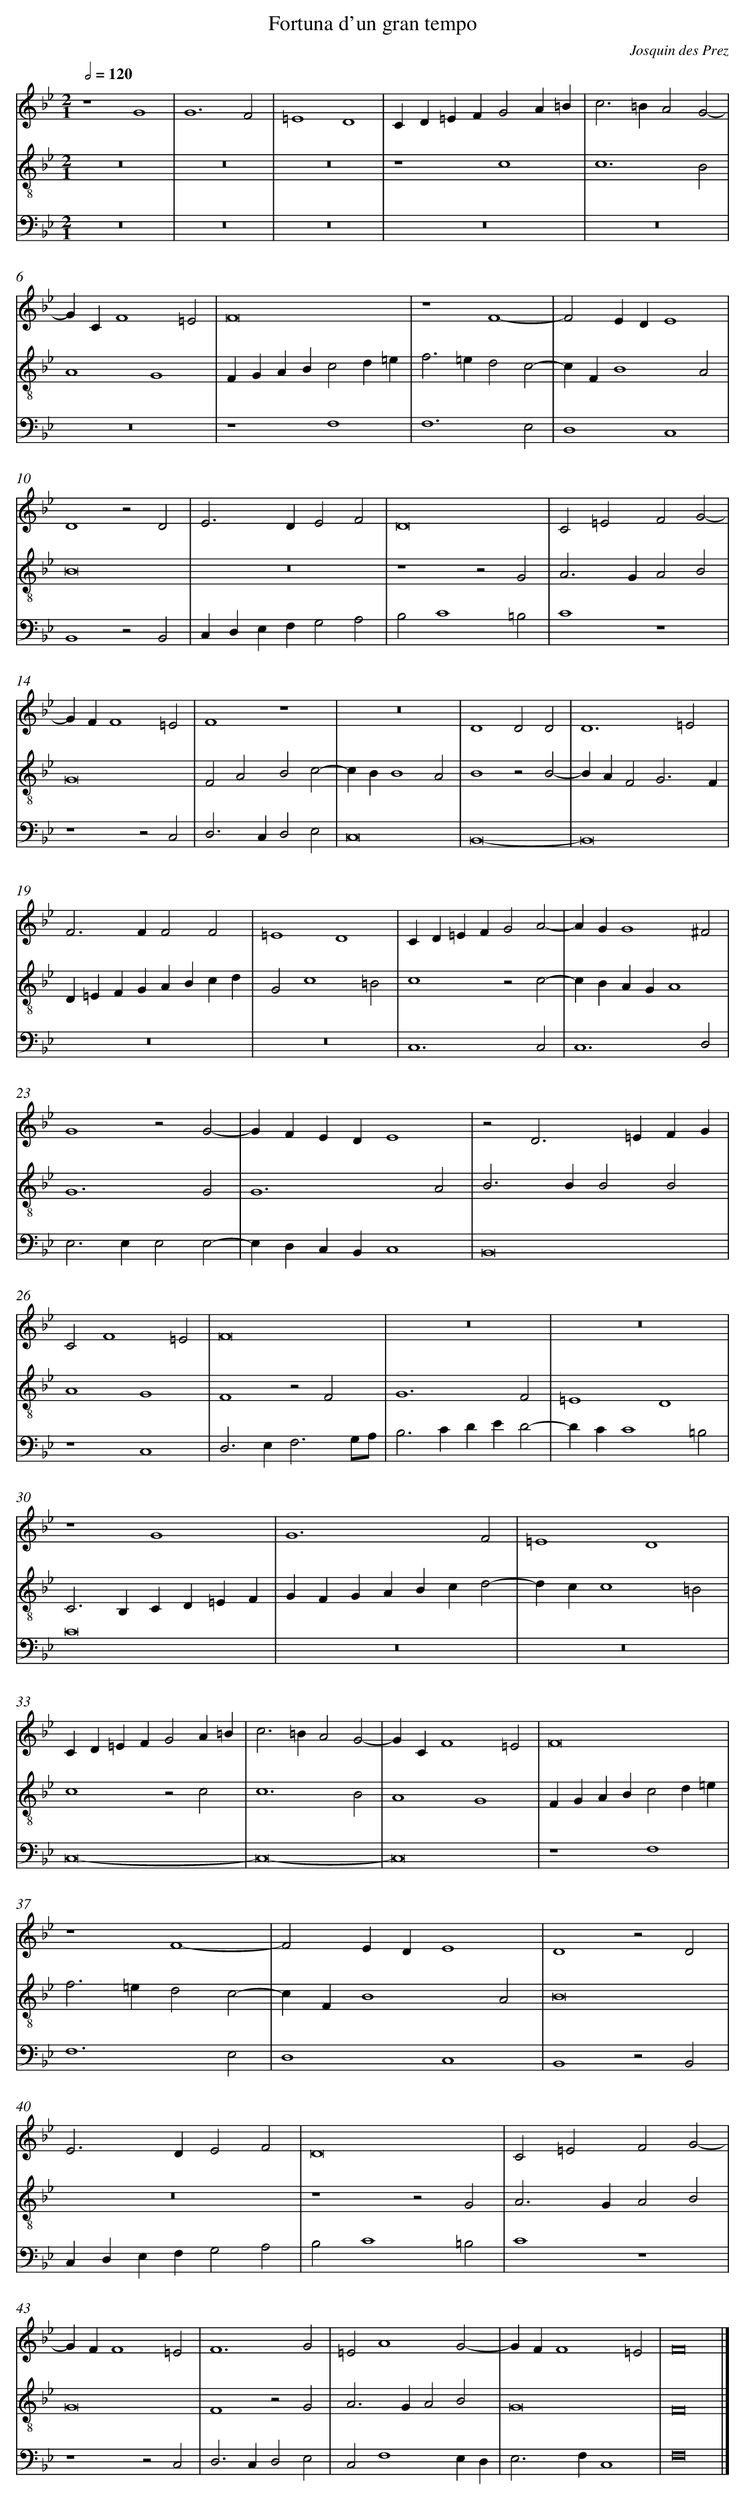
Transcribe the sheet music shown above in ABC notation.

X:1
T:Fortuna d'un gran tempo
C: Josquin des Prez
L: 1/4
M: 2/1
Q: 1/2=120
V: 1 clef=treble
V: 2 clef=treble-8
V: 3 clef=bass
K: Bb
[V:1] z4G4 |
[V:2] z8 |
[V:3] z8 |
[V:1] G6F2 |
[V:2] z8 |
[V:3] z8 |
[V:1] =E4D4 |
[V:2] z8 |
[V:3] z8 |
[V:1] CD=EFG2A=B |
[V:2] z4c4 |
[V:3] z8 |
[V:1] c3=BA2G2- |
[V:2] c6B2 |
[V:3] z8 |
[V:1] GCF4=E2 |
[V:2] A4G4 |
[V:3] z8 |
[V:1] F8 |
[V:2] FGABc2d=e |
[V:3] z4F,4 |
[V:1] z4F4- |
[V:2] f3=ed2c2- |
[V:3] F,6E,2 |
[V:1] F2EDE4 |
[V:2] cFB4A2 |
[V:3] D,4C,4 |
[V:1] D4z2D2 |
[V:2] B8 |
[V:3] B,,4z2B,,2 |
[V:1] E3DE2F2 |
[V:2] z8 |
[V:3] C,D,E,F,G,2A,2 |
[V:1] D8 |
[V:2] z4z2G2 |
[V:3] B,2C4=B,2 |
[V:1] C2=E2F2G2- |
[V:2] A3GA2B2 |
[V:3] C4z4 |
[V:1] GFF4=E2 |
[V:2] G8 |
[V:3] z4z2C,2 |
[V:1] F4z4 |
[V:2] F2A2B2c2- |
[V:3] D,3C,D,2E,2 |
[V:1] z8 |
[V:2] cBB4A2 |
[V:3] C,8 |
[V:1] D4D2D2 |
[V:2] B4z2B2- |
[V:3] B,,8- |
[V:1] D6=E2 |
[V:2] BAF2G3F |
[V:3] B,,8 |
[V:1] F3FF2F2 |
[V:2] D=EFGABcd |
[V:3] z8 |
[V:1] =E4D4 |
[V:2] G2c4=B2 |
[V:3] z8 |
[V:1] CD=EFG2A2- |
[V:2] c4z2c2- |
[V:3] C,6C,2 |
[V:1] AGG4^F2 |
[V:2] cBAGA4 |
[V:3] C,6D,2 |
[V:1] G4z2G2- |
[V:2] G6G2 |
[V:3] E,3E,E,2E,2- |
[V:1] GFEDE4 |
[V:2] G6A2 |
[V:3] E,D,C,B,,C,4 |
[V:1] z2D3=EFG |
[V:2] B3BB2B2 |
[V:3] B,,8 |
[V:1] C2F4=E2 |
[V:2] A4G4 |
[V:3] z4C,4 |
[V:1] F8 |
[V:2] F4z2F2 |
[V:3] D,3E,F,3G,/A,/ |
[V:1] z8 |
[V:2] G6F2 |
[V:3] B,3CDED2- |
[V:1] z8 |
[V:2] =E4D4 |
[V:3] DCC4=B,2 |
[V:1] z4G4 |
[V:2] C3B,CD=EF |
[V:3] C8 |
[V:1] G6F2 |
[V:2] GFGABcd2- |
[V:3] z8 |
[V:1] =E4D4 |
[V:2] dcc4=B2 |
[V:3] z8 |
[V:1] CD=EFG2A=B |
[V:2] c4z2c2 |
[V:3] C,8- |
[V:1] c3=BA2G2- |
[V:2] c6B2 |
[V:3] C,8- |
[V:1] GCF4=E2 |
[V:2] A4G4 |
[V:3] C,8 |
[V:1] F8 |
[V:2] FGABc2d=e |
[V:3] z4F,4 |
[V:1] z4F4- |
[V:2] f3=ed2c2- |
[V:3] F,6E,2 |
[V:1] F2EDE4 |
[V:2] cFB4A2 |
[V:3] D,4C,4 |
[V:1] D4z2D2 |
[V:2] B8 |
[V:3] B,,4z2B,,2 |
[V:1] E3DE2F2 |
[V:2] z8 |
[V:3] C,D,E,F,G,2A,2 |
[V:1] D8 |
[V:2] z4z2G2 |
[V:3] B,2C4=B,2 |
[V:1] C2=E2F2G2- |
[V:2] A3GA2B2 |
[V:3] C4z4 |
[V:1] GFF4=E2 |
[V:2] G8 |
[V:3] z4z2C,2 |
[V:1] F6G2 |
[V:2] F4z2G2 |
[V:3] D,3C,D,2E,2 |
[V:1] =E2A4G2- |
[V:2] A3GA2B2 |
[V:3] C,2F,4E,D, |
[V:1] GFF4=E2 |
[V:2] G8 |
[V:3] E,3F,C,4 |
[V:1] F8 |]
[V:2] F8 |]
[V:3] F,8 |]
